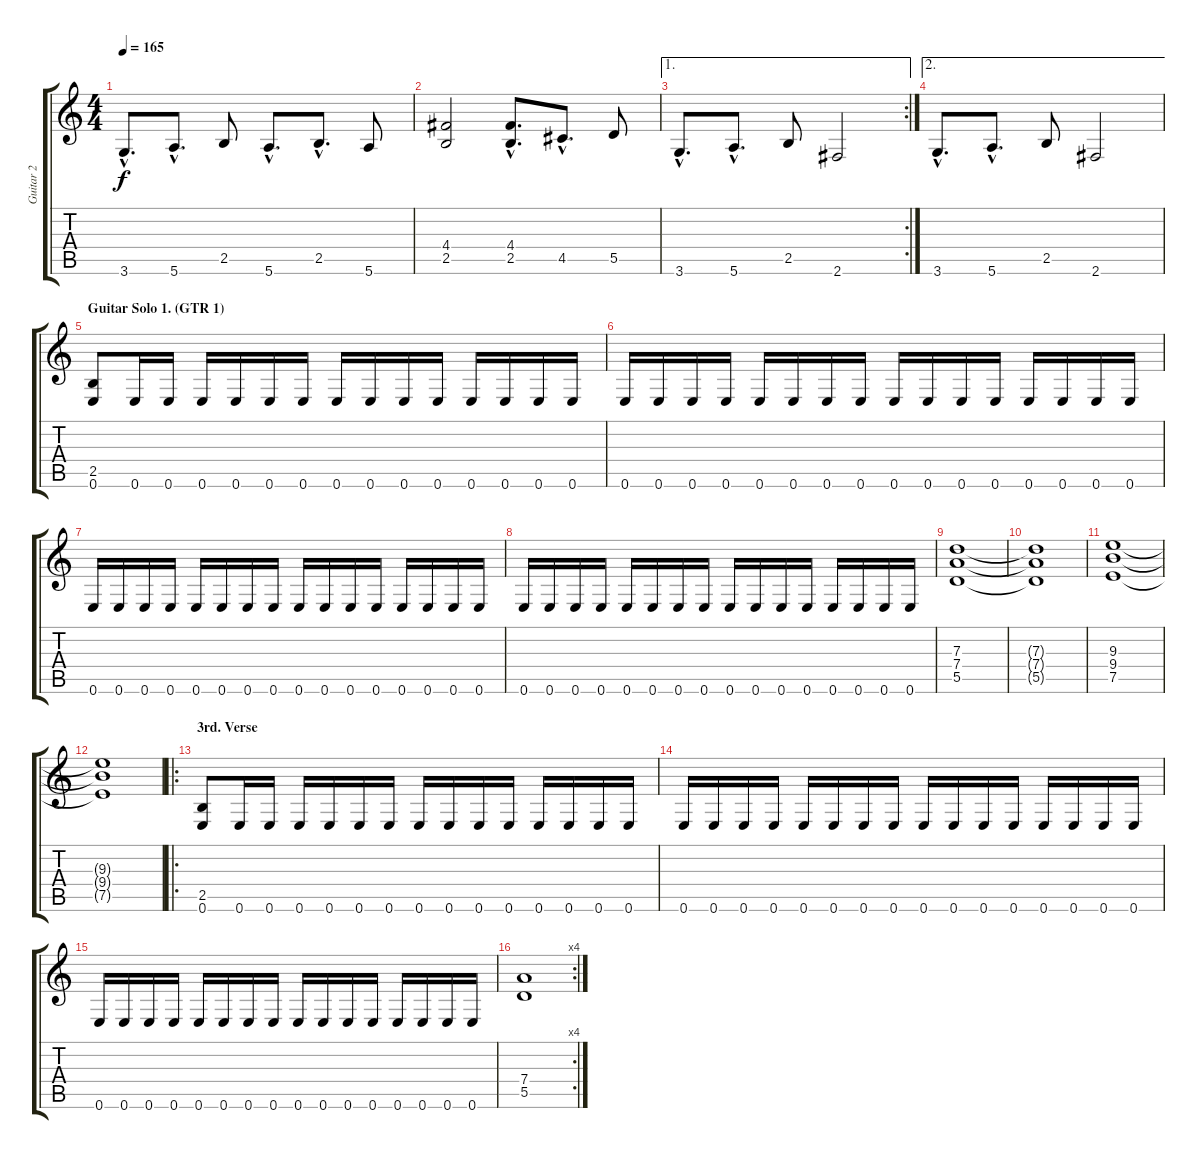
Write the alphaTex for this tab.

\track ("Guitar 2" "Guitar 2") {instrument overdrivenguitar}
\staff {score tabs}
\tuning (E4 B3 G3 D3 A2 E2) {hide}
\ts (4 4)
\tempo 165
\clef g2
\ks c
3.6{hac}.8{d dy f} 5.6{hac}.8{d} 2.5.8 5.6{hac}.8{d} 2.5{hac}.8{d} 5.6.8 |
(4.4 2.5).2 (4.4{hac} 2.5{hac}).8{d} 4.5{hac}.8{d} 5.5.8 |
\ae 1
\rc 2
3.6{hac}.8{d} 5.6{hac}.8{d} 2.5.8 2.6.2 |
\ae 2
3.6{hac}.8{d} 5.6{hac}.8{d} 2.5.8 2.6.2 |
\section ("" "Guitar Solo 1. (GTR 1)")
(2.5 0.6).8 0.6.16 0.6.16 0.6.16 0.6.16 0.6.16 0.6.16 0.6.16 0.6.16 0.6.16 0.6.16 0.6.16 0.6.16 0.6.16 0.6.16 |
0.6.16 0.6.16 0.6.16 0.6.16 0.6.16 0.6.16 0.6.16 0.6.16 0.6.16 0.6.16 0.6.16 0.6.16 0.6.16 0.6.16 0.6.16 0.6.16 |
0.6.16 0.6.16 0.6.16 0.6.16 0.6.16 0.6.16 0.6.16 0.6.16 0.6.16 0.6.16 0.6.16 0.6.16 0.6.16 0.6.16 0.6.16 0.6.16 |
0.6.16 0.6.16 0.6.16 0.6.16 0.6.16 0.6.16 0.6.16 0.6.16 0.6.16 0.6.16 0.6.16 0.6.16 0.6.16 0.6.16 0.6.16 0.6.16 |
(7.3 7.4 5.5).1 |
(7.3{t} 7.4{t} 5.5{t}).1 |
(9.3 9.4 7.5).1 |
(9.3{t} 9.4{t} 7.5{t}).1 |
\ro
\section ("" "3rd. Verse")
(2.5 0.6).8 0.6.16 0.6.16 0.6.16 0.6.16 0.6.16 0.6.16 0.6.16 0.6.16 0.6.16 0.6.16 0.6.16 0.6.16 0.6.16 0.6.16 |
0.6.16 0.6.16 0.6.16 0.6.16 0.6.16 0.6.16 0.6.16 0.6.16 0.6.16 0.6.16 0.6.16 0.6.16 0.6.16 0.6.16 0.6.16 0.6.16 |
0.6.16 0.6.16 0.6.16 0.6.16 0.6.16 0.6.16 0.6.16 0.6.16 0.6.16 0.6.16 0.6.16 0.6.16 0.6.16 0.6.16 0.6.16 0.6.16 |
\rc 4
(7.4 5.5).1
